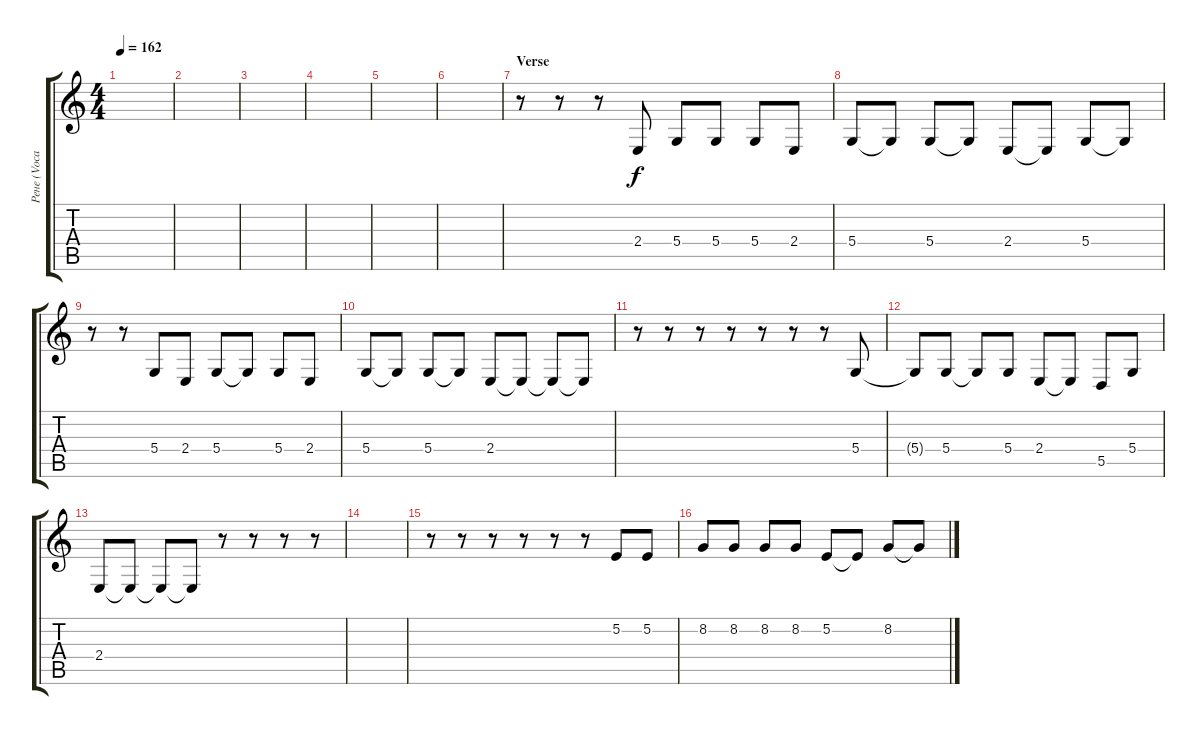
\track ("Рене (Vocal)" "Рене (Voca") {instrument lead6voice}
\staff {score tabs}
\tuning (E4 B3 G3 D3 A2 E2) {hide}
\ts (4 4)
\tempo 162
\clef g2
\ks c
|
|
|
|
|
|
\section ("" "Verse")
r.8 r.8 r.8 2.4.8 5.4.8 5.4.8 5.4.8 2.4.8 |
5.4.8 5.4{t}.8 5.4.8 5.4{t}.8 2.4.8 2.4{t}.8 5.4.8 5.4{t}.8 |
r.8 r.8 5.4.8 2.4.8 5.4.8 5.4{t}.8 5.4.8 2.4.8 |
5.4.8 5.4{t}.8 5.4.8 5.4{t}.8 2.4.8 2.4{t}.8 2.4{t}.8 2.4{t}.8 |
r.8 r.8 r.8 r.8 r.8 r.8 r.8 5.4.8 |
5.4{t}.8 5.4.8 5.4{t}.8 5.4.8 2.4.8 2.4{t}.8 5.5.8 5.4.8 |
2.4.8 2.4{t}.8 2.4{t}.8 2.4{t}.8 r.8 r.8 r.8 r.8 |
|
r.8 r.8 r.8 r.8 r.8 r.8 5.2.8 5.2.8 |
8.2.8 8.2.8 8.2.8 8.2.8 5.2.8 5.2{t}.8 8.2.8 8.2{t}.8
